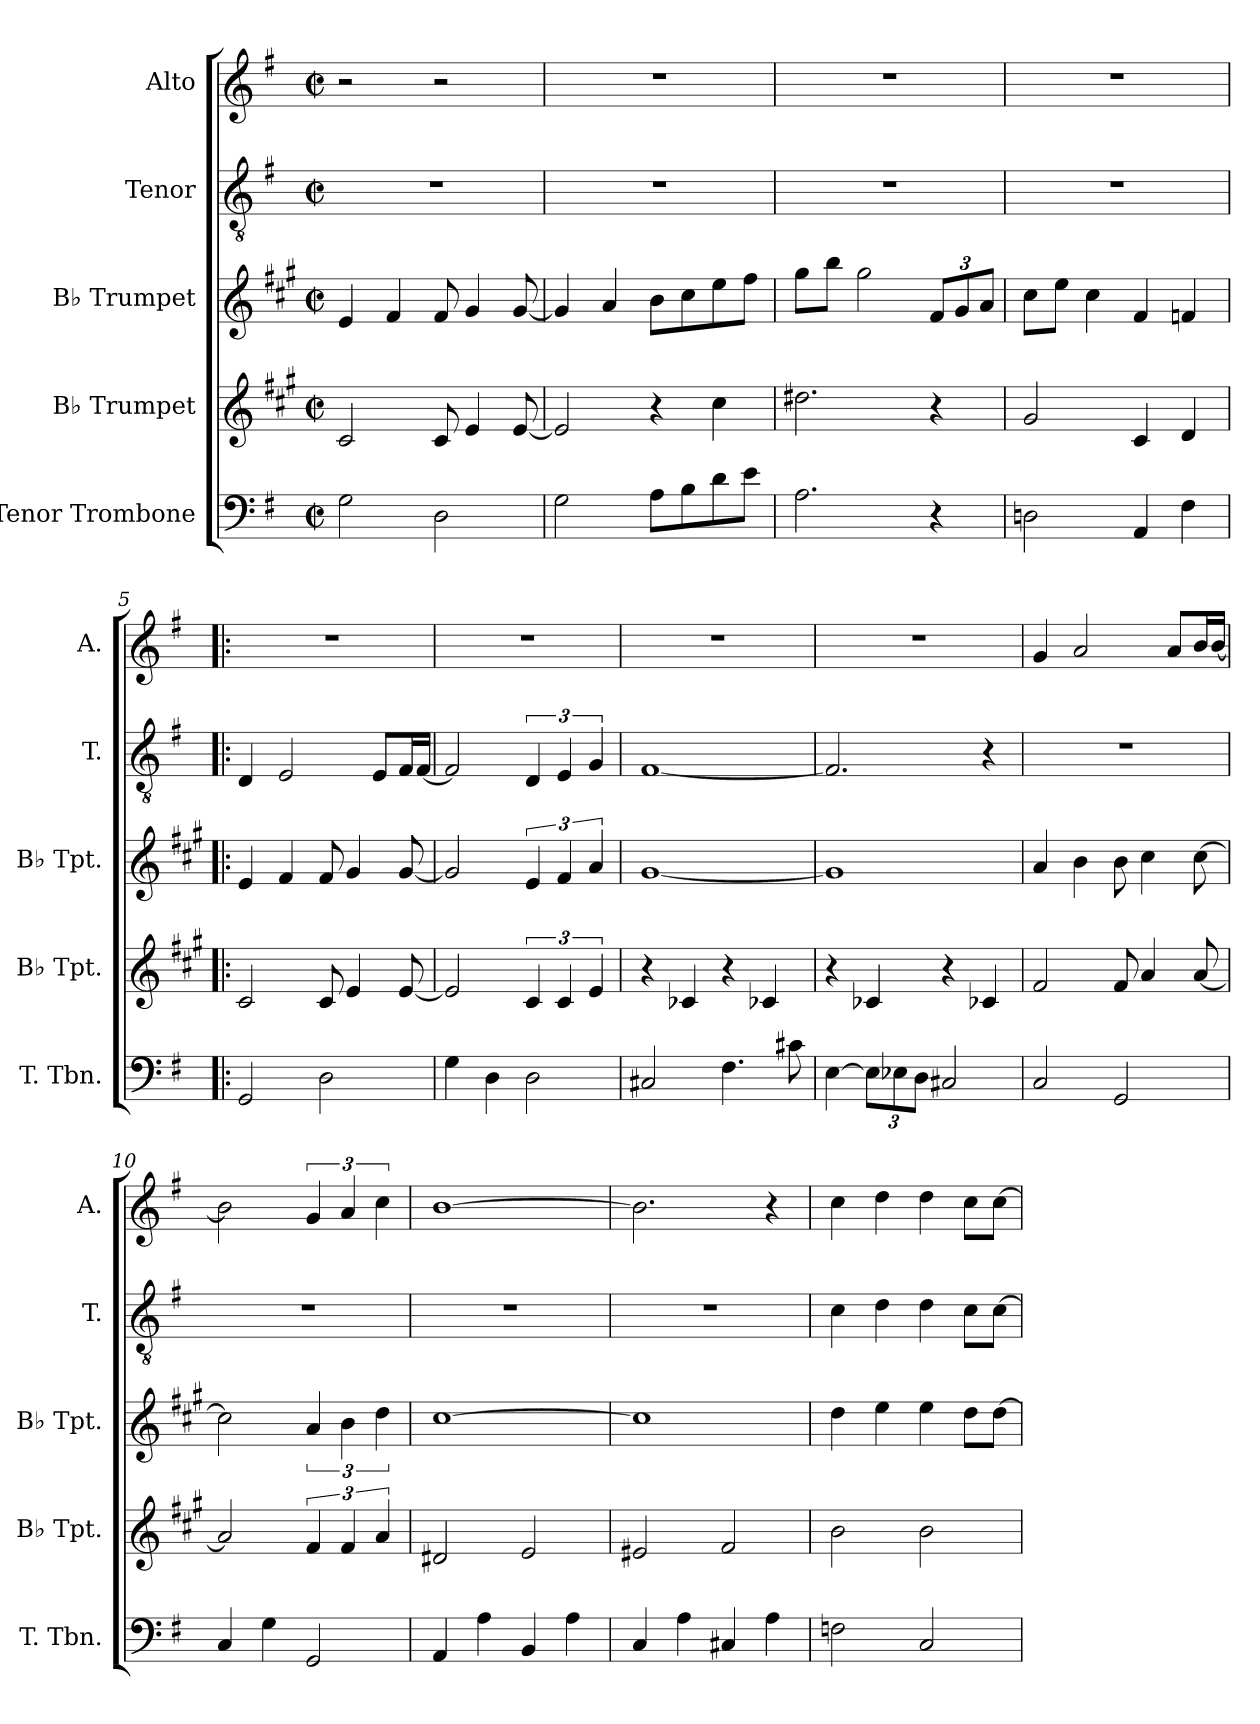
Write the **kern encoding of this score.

**kern	**kern	**kern	**kern	**kern
*part5	*part4	*part3	*part2	*part1
*staff5	*staff4	*staff3	*staff2	*staff1
*I"Tenor Trombone	*I"B♭ Trumpet	*I"B♭ Trumpet	*I"Tenor	*I"Alto
*I'T. Tbn.	*I'B♭ Tpt.	*I'B♭ Tpt.	*I'T.	*I'A.
*clefF4	*clefG2	*clefG2	*clefGv2	*clefG2
*	*ITrd1c2	*ITrd1c2	*	*
*k[f#]	*k[f#]	*k[f#]	*k[f#]	*k[f#]
*M2/2	*M2/2	*M2/2	*M2/2	*M2/2
*met(c|)	*met(c|)	*met(c|)	*met(c|)	*met(c|)
*MM80	*MM80	*MM80	*MM80	*MM80
=1	=1	=1	=1	=1
2G\	2B/	4d/	1r	2r
.	.	4e/	.	.
2D\	8B/	8e/	.	2r
.	4d/	4f#/	.	.
.	[8d/	[8f#/	.	.
=2	=2	=2	=2	=2
2G\	2d/]	4f#/]	1r	1r
.	.	4g/	.	.
8A\L	4r	8a\L	.	.
8B\	.	8b\	.	.
8d\	4b\	8dd\	.	.
8e\J	.	8ee\J	.	.
=3	=3	=3	=3	=3
2.A\	2.cc#X\	8ff#\L	1r	1r
.	.	8aa\J	.	.
.	.	2ff#\	.	.
*	*	*Xbrackettup	*	*
4r	4r	12e/L	.	.
.	.	12f#/	.	.
.	.	12g/J	.	.
=4	=4	=4	=4	=4
2Dn\	2f#/	8b\L	1r	1r
.	.	8dd\J	.	.
.	.	4b\	.	.
4AA/	4B/	4e/	.	.
4F#\	4c/	4e-X/	.	.
=5!|:	=5!|:	=5!|:	=5!|:	=5!|:
2GG/	2B/	4d/	4D/	1r
.	.	4e/	2E/	.
2D\	8B/	8e/	.	.
.	4d/	4f#/	.	.
.	.	.	8E/L	.
.	[8d/	[8f#/	16F#/L	.
.	.	.	[16F#/JJ	.
!!LO:LB:g=z
=6	=6	=6	=6	=6
4G\	2d/]	2f#/]	2F#/]	1r
4D\	.	.	.	.
*	*	*brackettup	*	*
2D\	6B/	6d/	6D/	.
.	6B/	6e/	6E/	.
.	6d/	6g/	6G/	.
=7	=7	=7	=7	=7
2C#X/	4r	[1f#	[1F#	1r
.	4B--X/	.	.	.
4.F#\	4r	.	.	.
.	4B--X/	.	.	.
8c#X\	.	.	.	.
=8	=8	=8	=8	=8
[4E\	4r	1f#]	2.F#/]	1r
*Xbrackettup	*	*	*	*
12E\L]	4B--X/	.	.	.
12E-X\	.	.	.	.
12D\J	.	.	.	.
2C#X/	4r	.	.	.
.	4B--X/	.	4r	.
=9	=9	=9	=9	=9
2C/	2e/	4g/	1r	4g/
.	.	4a\	.	2a/
2GG/	8e/	8a\	.	.
.	4g/	4b\	.	.
.	.	.	.	8a/L
.	[8g/	[8b\	.	16b/L
.	.	.	.	[16b/JJ
=10	=10	=10	=10	=10
4C/	2g/]	2b\]	1r	2b\]
4G\	.	.	.	.
2GG/	6e/	6g/	.	6g/
.	6e/	6a\	.	6a/
.	6g/	6cc\	.	6cc\
=11	=11	=11	=11	=11
4AA/	2c#X/	[1b	1r	[1b
4A\	.	.	.	.
4BB/	2d/	.	.	.
4A\	.	.	.	.
!!LO:PB:g=z
=12	=12	=12	=12	=12
4C/	2d#X/	1b]	1r	2.b\]
4A\	.	.	.	.
4C#X/	2e/	.	.	.
4A\	.	.	.	4r
=13	=13	=13	=13	=13
2Fn\	2a\	4cc\	4c\	4cc\
.	.	4dd\	4d\	4dd\
2C/	2a\	4dd\	4d\	4dd\
.	.	8cc\L	8c\L	8cc\L
.	.	[8cc\J	[8c\J	[8cc\J
=	=	=	=	=
*-	*-	*-	*-	*-
